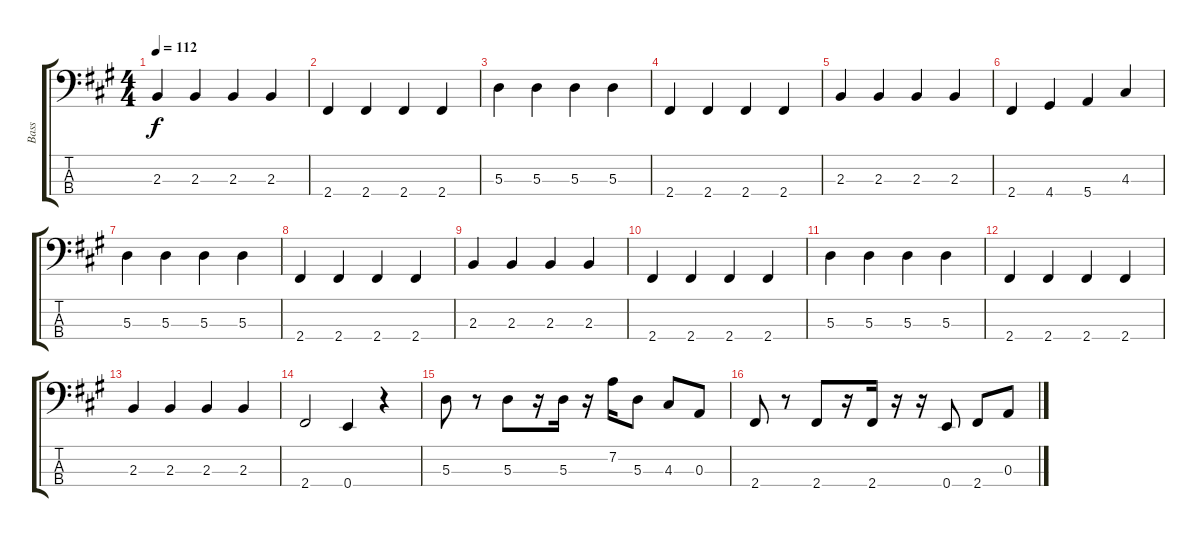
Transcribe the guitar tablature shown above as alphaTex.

\track ("Bass" "Bass") {instrument electricbassfinger}
\staff {score tabs}
\tuning (G2 D2 A1 E1) {hide}
\ts (4 4)
\tempo 112
\clef f4
\ks a
2.3.4{dy f} 2.3.4 2.3.4 2.3.4 |
2.4.4 2.4.4 2.4.4 2.4.4 |
5.3.4 5.3.4 5.3.4 5.3.4 |
2.4.4 2.4.4 2.4.4 2.4.4 |
2.3.4 2.3.4 2.3.4 2.3.4 |
2.4.4 4.4.4 5.4.4 4.3.4 |
5.3.4 5.3.4 5.3.4 5.3.4 |
2.4.4 2.4.4 2.4.4 2.4.4 |
2.3.4 2.3.4 2.3.4 2.3.4 |
2.4.4 2.4.4 2.4.4 2.4.4 |
5.3.4 5.3.4 5.3.4 5.3.4 |
2.4.4 2.4.4 2.4.4 2.4.4 |
2.3.4 2.3.4 2.3.4 2.3.4 |
2.4.2 0.4.4 r.4 |
5.3.8 r.8 5.3.8 r.16 5.3.16 r.16 7.2.16 5.3.8 4.3.8 0.3.8 |
2.4.8 r.8 2.4.8 r.16 2.4.16 r.16 r.16 0.4.8 2.4.8 0.3.8
